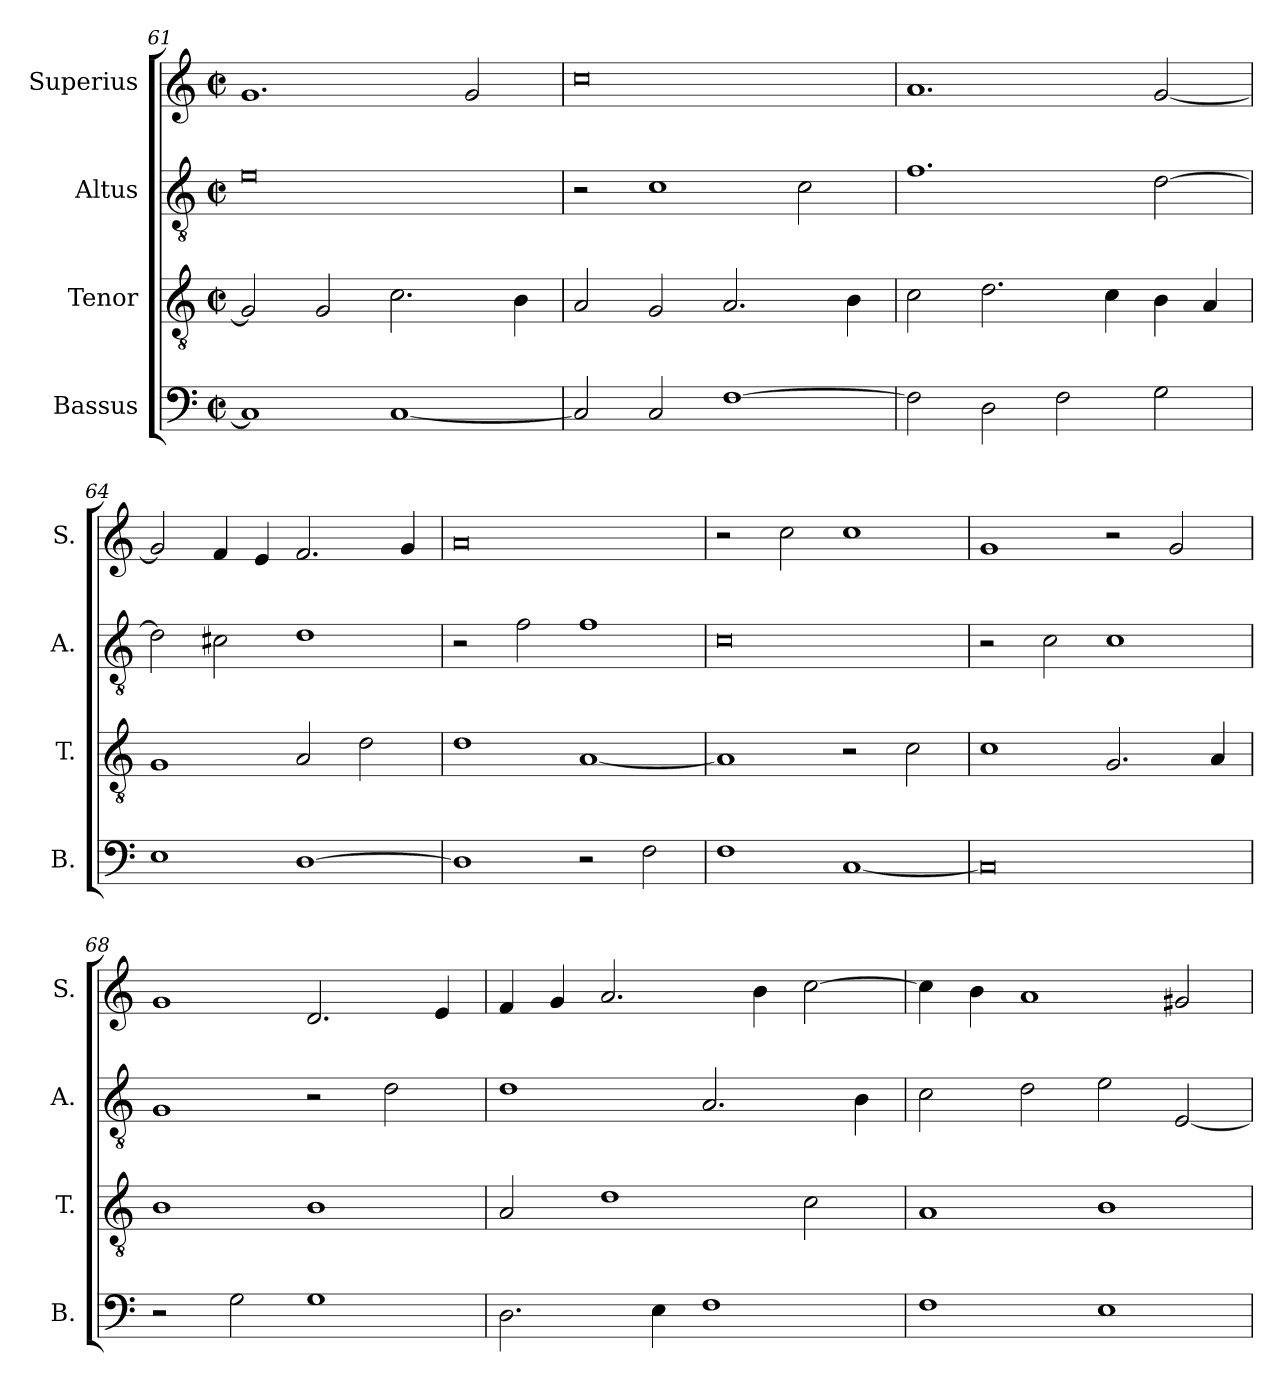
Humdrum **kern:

**kern	**kern	**kern	**kern
*part4	*part3	*part2	*part1
*staff4	*staff3	*staff2	*staff1
*I"Bassus	*I"Tenor	*I"Altus	*I"Superius
*I'B.	*I'T.	*I'A.	*I'S.
!!LO:PB:g=z
*clefF4	*clefGv2	*clefGv2	*clefG2
*	*ITrd7c12	*ITrd7c12	*
*k[]	*k[]	*k[]	*k[]
*C:	*C:	*C:	*C:
*M2/2	*M2/2	*M2/2	*M2/2
*met(c|)	*met(c|)	*met(c|)	*met(c|)
=61	=61	=61	=61
1Ci]	2GGi/]	0Ei	1.gi
.	2GGi/	.	.
[<1Ci	2.Ci\	.	.
.	.	.	2gi/
.	4BBi\	.	.
=62	=62	=62	=62
2Ci/]	2AAi/	2r	0cci
2Ci/	2GGi/	1Ci	.
[>1Fi	2.AAi/	.	.
.	.	2Ci\	.
.	4BBi\	.	.
=63	=63	=63	=63
2Fi\]	2Ci\	1.Fi	1.ai
2Di\	2.Di\	.	.
2Fi\	.	.	.
.	4Ci\	.	.
2Gi\	4BBi\	[>2Di\	[<2gi/
.	4AAi/	.	.
=64	=64	=64	=64
1Ei	1GGi	2Di\]	2gi/]
.	.	2C#Xi\	4fi/
.	.	.	4ei/
[>1Di	2AAi/	1Di	2.fi/
.	2Di\	.	.
.	.	.	4gi/
=65	=65	=65	=65
1Di]	1Di	2r	0ai
.	.	2Fi\	.
2r	[<1AAi	1Fi	.
2Fi\	.	.	.
!!LO:LB:g=z
=66	=66	=66	=66
1Fi	1AAi]	0Ci	2r
.	.	.	2cci\
[<1Ci	2r	.	1cci
.	2Ci\	.	.
=67	=67	=67	=67
0Ci]	1Ci	2r	1gi
.	.	2Ci\	.
.	2.GGi/	1Ci	2r
.	.	.	2gi/
.	4AAi/	.	.
=68	=68	=68	=68
2r	1BBi	1GGi	1gi
2Gi\	.	.	.
1Gi	1BBi	2r	2.di/
.	.	2Di\	.
.	.	.	4ei/
=69	=69	=69	=69
2.Di\	2AAi/	1Di	4fi/
.	.	.	4gi/
.	1Di	.	2.ai/
4Ei\	.	.	.
1Fi	.	2.AAi/	.
.	.	.	4bi\
.	2Ci\	.	[>2cci\
.	.	4BBi\	.
!!LO:LB:g=z
=70	=70	=70	=70
1Fi	1AAi	2Ci\	4cci\]
.	.	.	4bi\
.	.	2Di\	1ai
1Ei	1BBi	2Ei\	.
.	.	[<2EEi/	2g#Xi/
=	=	=	=
*-	*-	*-	*-
